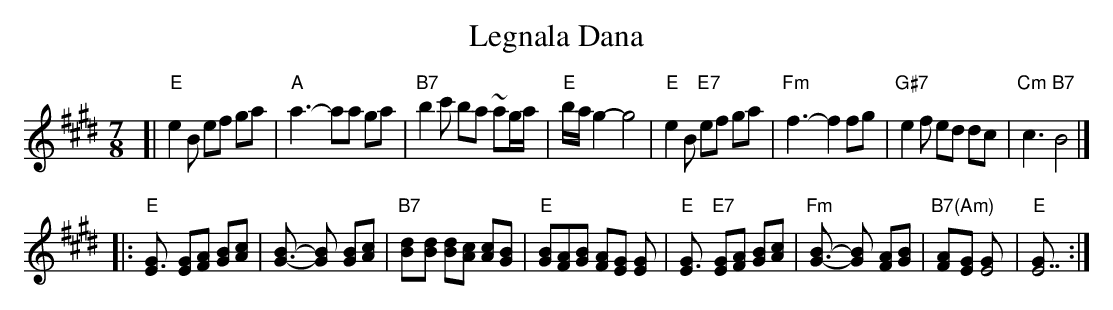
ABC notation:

X:1
T:Legnala Dana
M:7/8
L:1/8
K:E
[| "E"e2B ef ga | "A"a3- aa ga | "B7"b2c' ba ~ag/a/ | "E"b/a/g2- g4 \
| "E"e2B "E7"ef ga | "Fm"f3- f2 fg | "G#7"e2f ed dc | "Cm"c3 "B7"B4 |]
|: "E"[E3G] [EG][FA] [GB][Ac] | [G3B]- [G2B] [GB][Ac] \
|  "B7"[B2d][Bd] [Bd][Ac] [Ac][GB] | "E"[GB][FA][GB] [FA][EG] [E2G] \
|  "E"[E3G] "E7"[EG][FA] [GB][Ac] | "Fm"[G3B]- [G2B] [FA][GB] \
| "B7(Am)"[F2A][EG] [E4G] | "E"[E7G] :|
